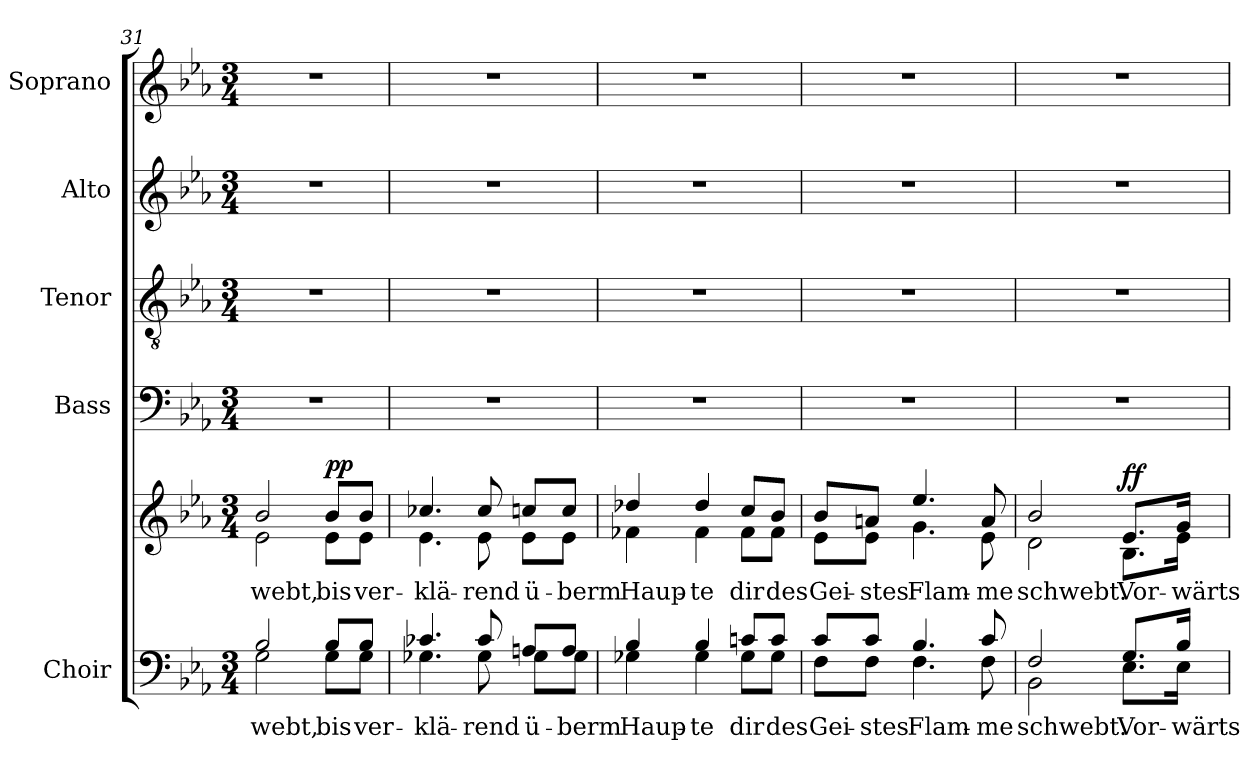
**kern	**text	**kern	**text	**dynam	**kern	**kern	**kern	**kern
*part5	*part5	*part5	*part5	*part5	*part4	*part3	*part2	*part1
*staff6	*staff6	*staff5	*staff5	*staff5/6	*staff4	*staff3	*staff2	*staff1
*I"Choir	*	*	*	*	*I"Bass	*I"Tenor	*I"Alto	*I"Soprano
*I'Choir	*	*	*	*	*I'B.	*I'T.	*I'A.	*I'S.
*clefF4	*	*clefG2	*	*	*clefF4	*clefGv2	*clefG2	*clefG2
*	*	*	*	*	*	*ITrd7c12	*	*
*k[b-e-a-]	*	*k[b-e-a-]	*	*	*k[b-e-a-]	*k[b-e-a-]	*k[b-e-a-]	*k[b-e-a-]
*E-:	*	*E-:	*	*	*E-:	*E-:	*E-:	*E-:
*M3/4	*	*M3/4	*	*	*M3/4	*M3/4	*M3/4	*M3/4
=31	=31	=31	=31	=31	=31	=31	=31	=31
!	!LO:LY:b:color=#000000	!	!	!	!	!	!	!
*^	*	*	*	*	*	*	*	*
!	!	!	!	!LO:LY:b:color=#000000	!	!LO:N:vis=1	!LO:N:vis=1	!LO:N:vis=1	!LO:N:vis=1
*	*	*	*^	*	*	*	*	*	*
2B-i/	2Gi\	-webt,	2b-i/	2e-i\	-webt,	.	2.r	2.r	2.r	2.r
!	!	!LO:LY:b:color=#000000	!	!	!	!	!	!	!	!
!	!	!	!	!	!LO:LY:b:color=#000000	!	!	!	!	!
8B-i/L	8Gi\L	bis	8b-i/L	8e-i\L	bis	p p	.	.	.	.
!	!	!LO:LY:b:color=#000000	!	!	!	!	!	!	!	!
!	!	!	!	!	!LO:LY:b:color=#000000	!	!	!	!	!
8B-i/J	8Gi\J	ver-	8b-i/J	8e-i\J	ver-	.	.	.	.	.
=32	=32	=32	=32	=32	=32	=32	=32	=32	=32	=32
!	!	!LO:LY:b:color=#000000	!	!	!	!	!	!	!	!
!	!	!	!	!	!LO:LY:b:color=#000000	!	!LO:N:vis=1	!LO:N:vis=1	!LO:N:vis=1	!LO:N:vis=1
4.c-Xi/	4.G-Xi\	-klä-	4.cc-Xi/	4.e-i\	-klä-	.	2.r	2.r	2.r	2.r
!	!	!LO:LY:b:color=#000000	!	!	!	!	!	!	!	!
!	!	!	!	!	!LO:LY:b:color=#000000	!	!	!	!	!
8c-i/	8G-i\	-rend	8cc-i/	8e-i\	-rend	.	.	.	.	.
!	!	!LO:LY:b:color=#000000	!	!	!	!	!	!	!	!
!	!	!	!	!	!LO:LY:b:color=#000000	!	!	!	!	!
8Ani/L	8G-i\L	ü-	8ccni/L	8e-i\L	ü-	.	.	.	.	.
!	!	!LO:LY:b:color=#000000	!	!	!	!	!	!	!	!
!	!	!	!	!	!LO:LY:b:color=#000000	!	!	!	!	!
8Ai/J	8G-i\J	-berm	8cci/J	8e-i\J	-berm	.	.	.	.	.
=33	=33	=33	=33	=33	=33	=33	=33	=33	=33	=33
!	!	!LO:LY:b:color=#000000	!	!	!	!	!	!	!	!
!	!	!	!	!	!LO:LY:b:color=#000000	!	!LO:N:vis=1	!LO:N:vis=1	!LO:N:vis=1	!LO:N:vis=1
4B-i/	4G-Xi\	Haup-	4dd-Xi/	4f-Xi\	Haup-	.	2.r	2.r	2.r	2.r
!	!	!LO:LY:b:color=#000000	!	!	!	!	!	!	!	!
!	!	!	!	!	!LO:LY:b:color=#000000	!	!	!	!	!
4B-i/	4G-i\	-te	4dd-i/	4f-i\	-te	.	.	.	.	.
!	!	!LO:LY:b:color=#000000	!	!	!	!	!	!	!	!
!	!	!	!	!	!LO:LY:b:color=#000000	!	!	!	!	!
8cni/L	8G-i\L	dir	8cci/L	8f-i\L	dir	.	.	.	.	.
!	!	!LO:LY:b:color=#000000	!	!	!	!	!	!	!	!
!	!	!	!	!	!LO:LY:b:color=#000000	!	!	!	!	!
8ci/J	8G-i\J	des	8b-i/J	8f-i\J	des	.	.	.	.	.
!!LO:PB:g=z
=34	=34	=34	=34	=34	=34	=34	=34	=34	=34	=34
!	!	!LO:LY:b:color=#000000	!	!	!	!	!	!	!	!
!	!	!	!	!	!LO:LY:b:color=#000000	!	!LO:N:vis=1	!LO:N:vis=1	!LO:N:vis=1	!LO:N:vis=1
8ci/L	8Fi\L	Gei-	8b-i/L	8e-i\L	Gei-	.	2.r	2.r	2.r	2.r
!	!	!LO:LY:b:color=#000000	!	!	!	!	!	!	!	!
!	!	!	!	!	!LO:LY:b:color=#000000	!	!	!	!	!
8ci/J	8Fi\J	-stes	8ani/J	8e-i\J	-stes	.	.	.	.	.
!	!	!LO:LY:b:color=#000000	!	!	!	!	!	!	!	!
!	!	!	!	!	!LO:LY:b:color=#000000	!	!	!	!	!
4.B-i/	4.Fi\	Flam-	4.ee-i/	4.gi\	Flam-	.	.	.	.	.
!	!	!LO:LY:b:color=#000000	!	!	!	!	!	!	!	!
!	!	!	!	!	!LO:LY:b:color=#000000	!	!	!	!	!
8ci/	8Fi\	-me	8ai/	8e-i\	-me	.	.	.	.	.
=35	=35	=35	=35	=35	=35	=35	=35	=35	=35	=35
!	!	!LO:LY:b:color=#000000	!	!	!	!	!	!	!	!
!	!	!	!	!	!LO:LY:b:color=#000000	!	!LO:N:vis=1	!LO:N:vis=1	!LO:N:vis=1	!LO:N:vis=1
2Fi/	2BB-i\	schwebt.	2b-i/	2di\	schwebt.	.	2.r	2.r	2.r	2.r
!	!	!LO:LY:b:color=#000000	!	!	!	!	!	!	!	!
!	!	!	!	!	!LO:LY:b:color=#000000	!	!	!	!	!
8.Gi/L	8.E-i\L	Vor-	8.e-i/L	8.B-i\L	Vor-	f f	.	.	.	.
!	!	!LO:LY:b:color=#000000	!	!	!	!	!	!	!	!
!	!	!	!	!	!LO:LY:b:color=#000000	!	!	!	!	!
16B-i/Jk	16E-i\Jk	-wärts	16gi/Jk	16e-i\Jk	-wärts	.	.	.	.	.
*v	*v	*	*	*	*	*	*	*	*	*
*	*	*v	*v	*	*	*	*	*	*
=	=	=	=	=	=	=	=	=
*-	*-	*-	*-	*-	*-	*-	*-	*-
